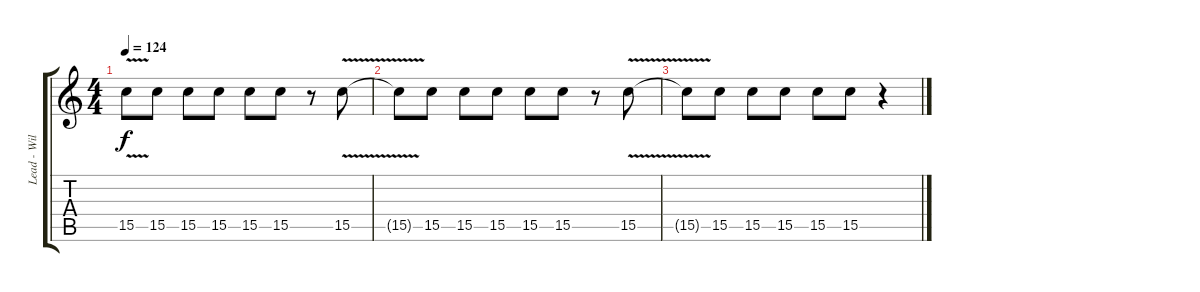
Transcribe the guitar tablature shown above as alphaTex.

\track ("Lead - Wilton" "Lead - Wil") {instrument distortionguitar}
\staff {score tabs}
\tuning (E4 B3 G3 D3 A2 E2) {hide}
\ts (4 4)
\tempo 124
\clef g2
\ks c
15.5{v t}.8{dy f} 15.5.8 15.5.8 15.5.8 15.5.8 15.5.8 r.8 15.5{v}.8 |
15.5{v t}.8 15.5.8 15.5.8 15.5.8 15.5.8 15.5.8 r.8 15.5{v}.8 |
15.5{v t}.8 15.5.8 15.5.8 15.5.8 15.5.8 15.5.8 r.4
